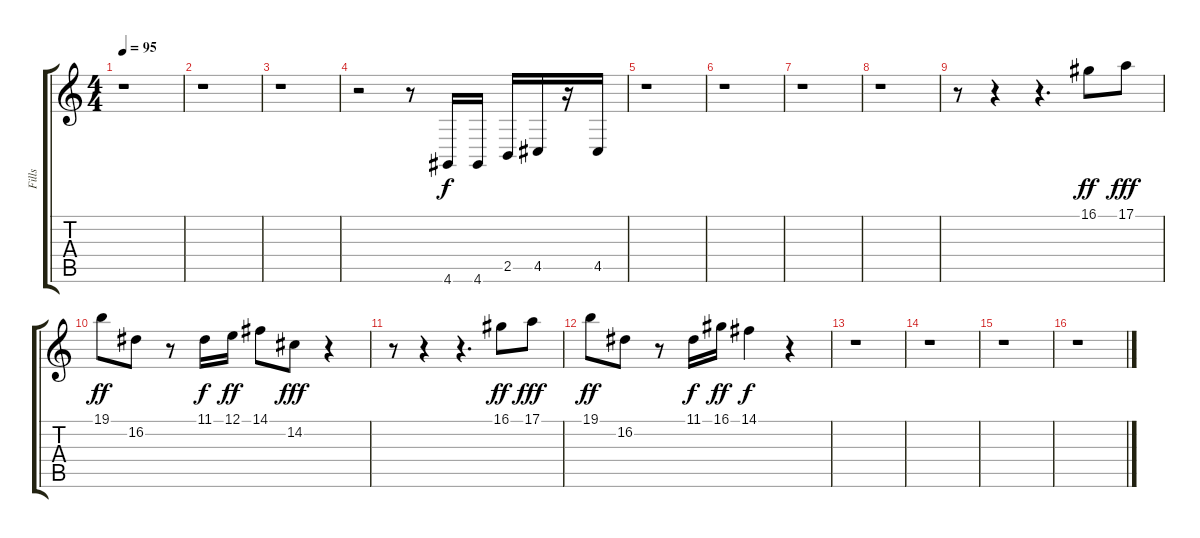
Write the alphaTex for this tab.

\track ("Fills" "Fills") {instrument baritonesax}
\staff {score tabs}
\tuning (E4 B3 G3 D3 A2 E2) {hide}
\ts (4 4)
\tempo 95
\clef g2
\ks c
r.1{dy f instrument baritonesax} |
r.1 |
r.1 |
r.2 r.8 4.6.16 4.6.16 2.5.16 4.5.16 r.16 4.5.16 |
r.1 |
r.1 |
r.1 |
r.1 |
r.8 r.4 r.4{d} 16.1.8{dy ff} 17.1.8{dy fff} |
19.1.8{dy ff} 16.2.8 r.8 11.1.16{dy f} 12.1.16{dy ff} 14.1.8 14.2.8{dy fff} r.4 |
r.8 r.4 r.4{d} 16.1.8{dy ff} 17.1.8{dy fff} |
19.1.8{dy ff} 16.2.8 r.8 11.1.16{dy f} 16.1.16{dy ff} 14.1.4{dy f} r.4 |
r.1 |
r.1 |
r.1 |
r.1
